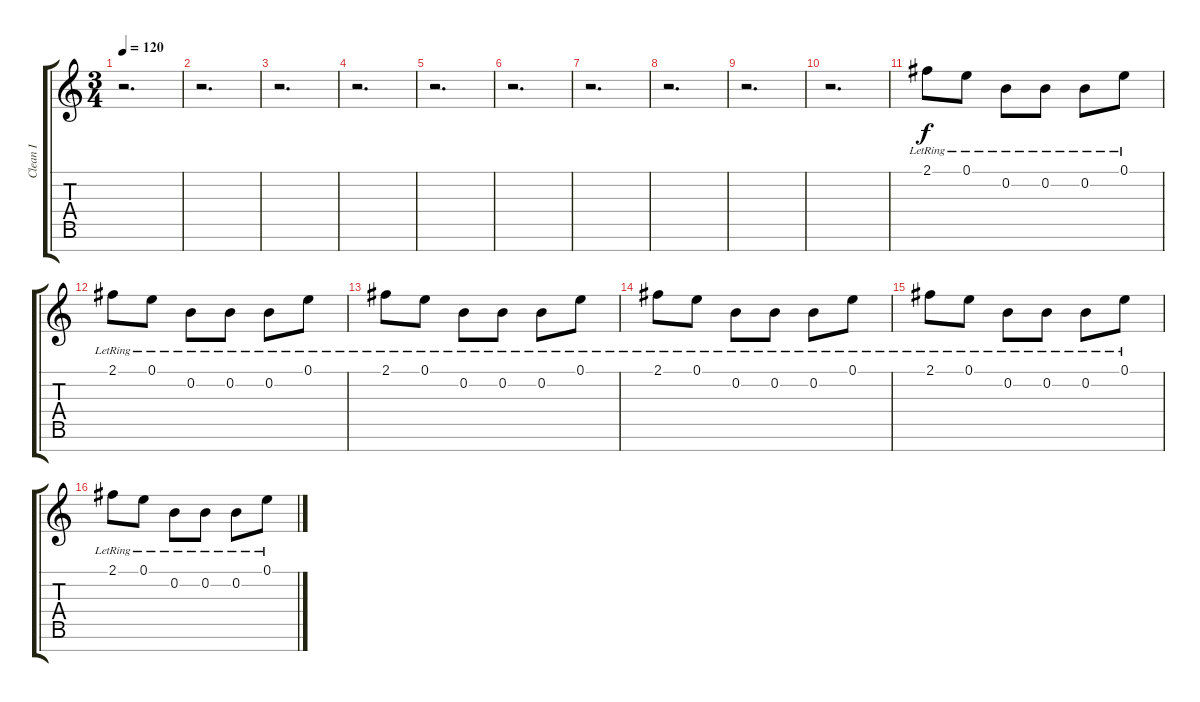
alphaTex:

\track ("Clean I" "Clean I") {instrument electricguitarclean}
\staff {score tabs}
\tuning (E4 B3 G3 D3 A2 E2 B1) {hide}
\ts (3 4)
\tempo 120
\clef g2
\ks c
r.2{d dy ff} |
r.2{d} |
r.2{d} |
r.2{d} |
r.2{d} |
r.2{d} |
r.2{d} |
r.2{d} |
r.2{d} |
r.2{d} |
2.1{lr}.8{dy f} 0.1{lr}.8 0.2{lr}.8 0.2{lr}.8 0.2{lr}.8 0.1{lr}.8 |
2.1{lr}.8 0.1{lr}.8 0.2{lr}.8 0.2{lr}.8 0.2{lr}.8 0.1{lr}.8 |
2.1{lr}.8 0.1{lr}.8 0.2{lr}.8 0.2{lr}.8 0.2{lr}.8 0.1{lr}.8 |
2.1{lr}.8 0.1{lr}.8 0.2{lr}.8 0.2{lr}.8 0.2{lr}.8 0.1{lr}.8 |
2.1{lr}.8 0.1{lr}.8 0.2{lr}.8 0.2{lr}.8 0.2{lr}.8 0.1{lr}.8 |
2.1{lr}.8 0.1{lr}.8 0.2{lr}.8 0.2{lr}.8 0.2{lr}.8 0.1{lr}.8
